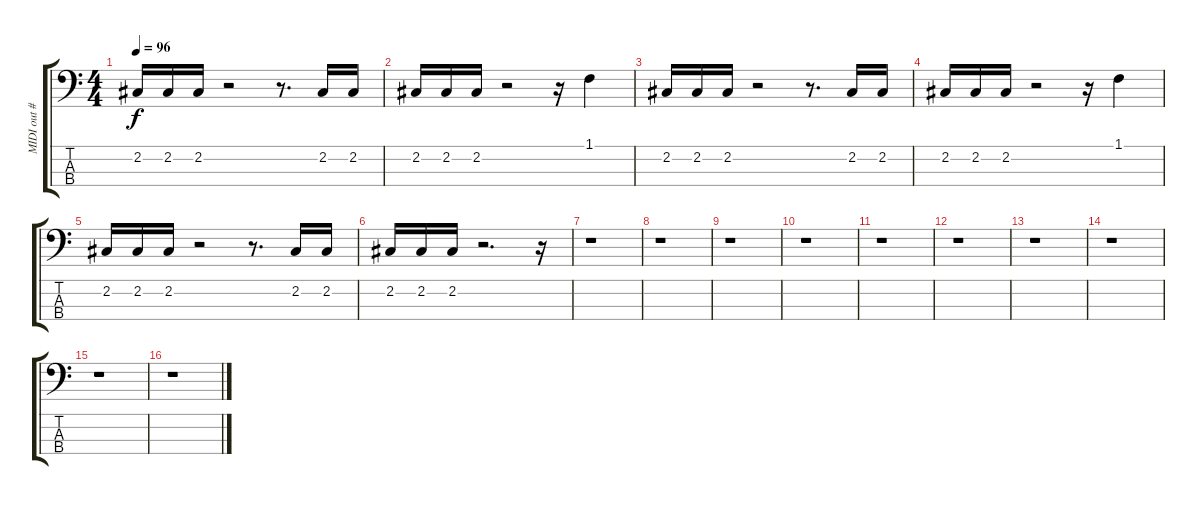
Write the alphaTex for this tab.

\track ("MIDI out #2" "MIDI out #") {instrument electricbassfinger}
\staff {score tabs}
\tuning (E2 B1 Gb1 Db1) {hide}
\ts (4 4)
\tempo 96
\clef f4
\ks c
2.2.16{dy f} 2.2.16 2.2.16 r.2 r.8{d} 2.2.16 2.2.16 |
2.2.16 2.2.16 2.2.16 r.2 r.16 1.1.4 |
2.2.16 2.2.16 2.2.16 r.2 r.8{d} 2.2.16 2.2.16 |
2.2.16 2.2.16 2.2.16 r.2 r.16 1.1.4 |
2.2.16 2.2.16 2.2.16 r.2 r.8{d} 2.2.16 2.2.16 |
2.2.16 2.2.16 2.2.16 r.2{d} r.16 |
r.1 |
r.1 |
r.1 |
r.1 |
r.1 |
r.1 |
r.1 |
r.1 |
r.1 |
r.1
